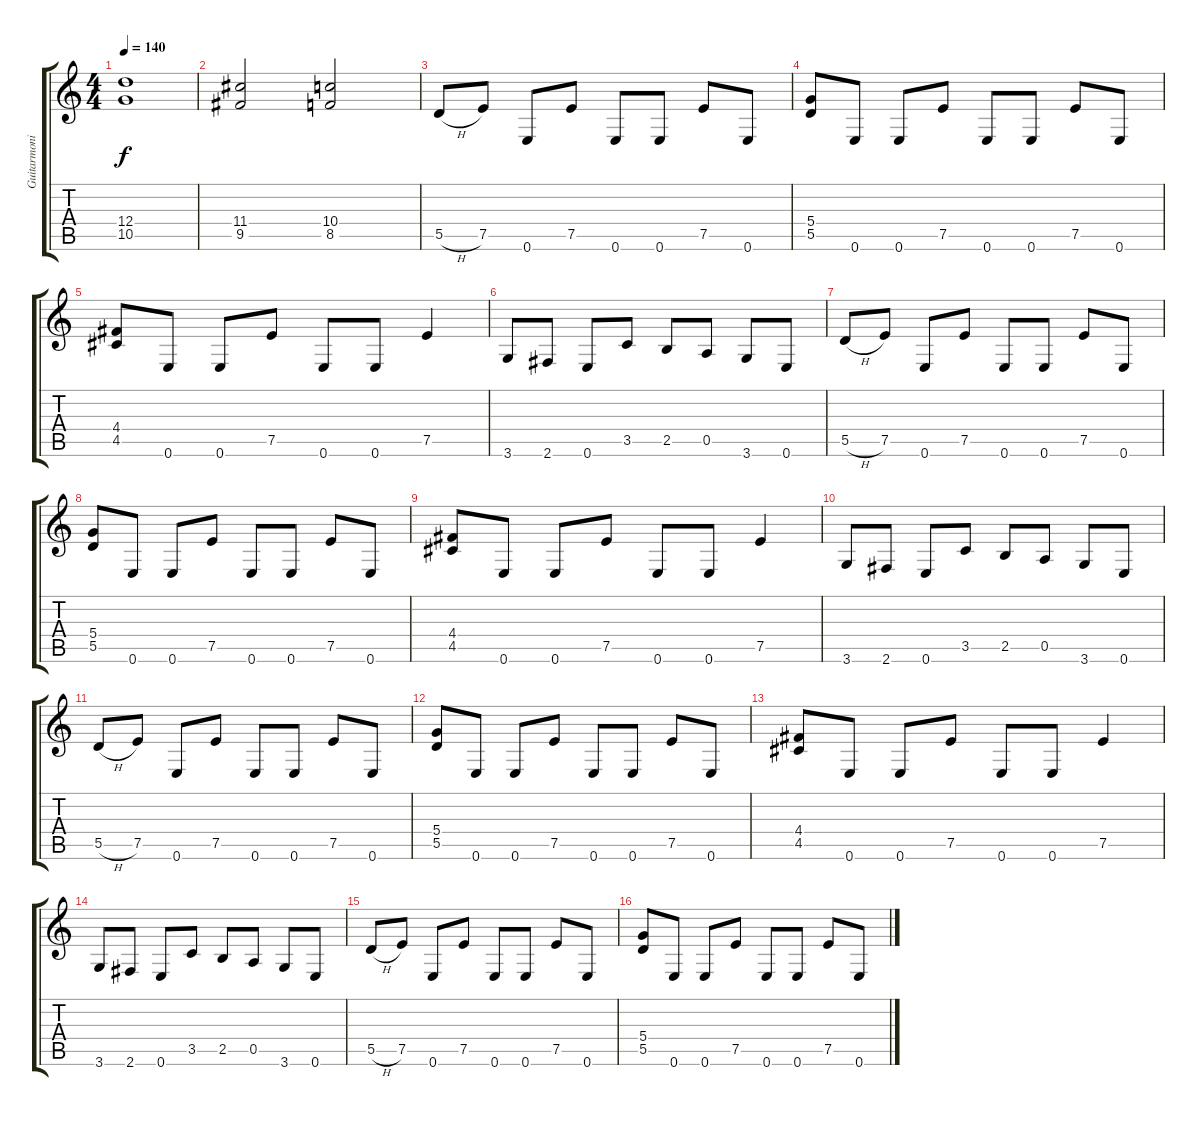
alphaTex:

\track ("Guitarmonics" "Guitarmoni") {instrument overdrivenguitar}
\staff {score tabs}
\tuning (E4 B3 G3 D3 A2 E2) {hide}
\ts (4 4)
\tempo 140
\clef g2
\ks c
(12.4 10.5).1{dy f} |
(11.4 9.5).2 (10.4 8.5).2 |
5.5{h}.8 7.5.8 0.6.8 7.5.8 0.6.8 0.6.8 7.5.8 0.6.8 |
(5.4 5.5).8 0.6.8 0.6.8 7.5.8 0.6.8 0.6.8 7.5.8 0.6.8 |
(4.4 4.5).8 0.6.8 0.6.8 7.5.8 0.6.8 0.6.8 7.5.4 |
3.6.8 2.6.8 0.6.8 3.5.8 2.5.8 0.5.8 3.6.8 0.6.8 |
5.5{h}.8 7.5.8 0.6.8 7.5.8 0.6.8 0.6.8 7.5.8 0.6.8 |
(5.4 5.5).8 0.6.8 0.6.8 7.5.8 0.6.8 0.6.8 7.5.8 0.6.8 |
(4.4 4.5).8 0.6.8 0.6.8 7.5.8 0.6.8 0.6.8 7.5.4 |
3.6.8 2.6.8 0.6.8 3.5.8 2.5.8 0.5.8 3.6.8 0.6.8 |
5.5{h}.8 7.5.8 0.6.8 7.5.8 0.6.8 0.6.8 7.5.8 0.6.8 |
(5.4 5.5).8 0.6.8 0.6.8 7.5.8 0.6.8 0.6.8 7.5.8 0.6.8 |
(4.4 4.5).8 0.6.8 0.6.8 7.5.8 0.6.8 0.6.8 7.5.4 |
3.6.8 2.6.8 0.6.8 3.5.8 2.5.8 0.5.8 3.6.8 0.6.8 |
5.5{h}.8 7.5.8 0.6.8 7.5.8 0.6.8 0.6.8 7.5.8 0.6.8 |
(5.4 5.5).8 0.6.8 0.6.8 7.5.8 0.6.8 0.6.8 7.5.8 0.6.8
